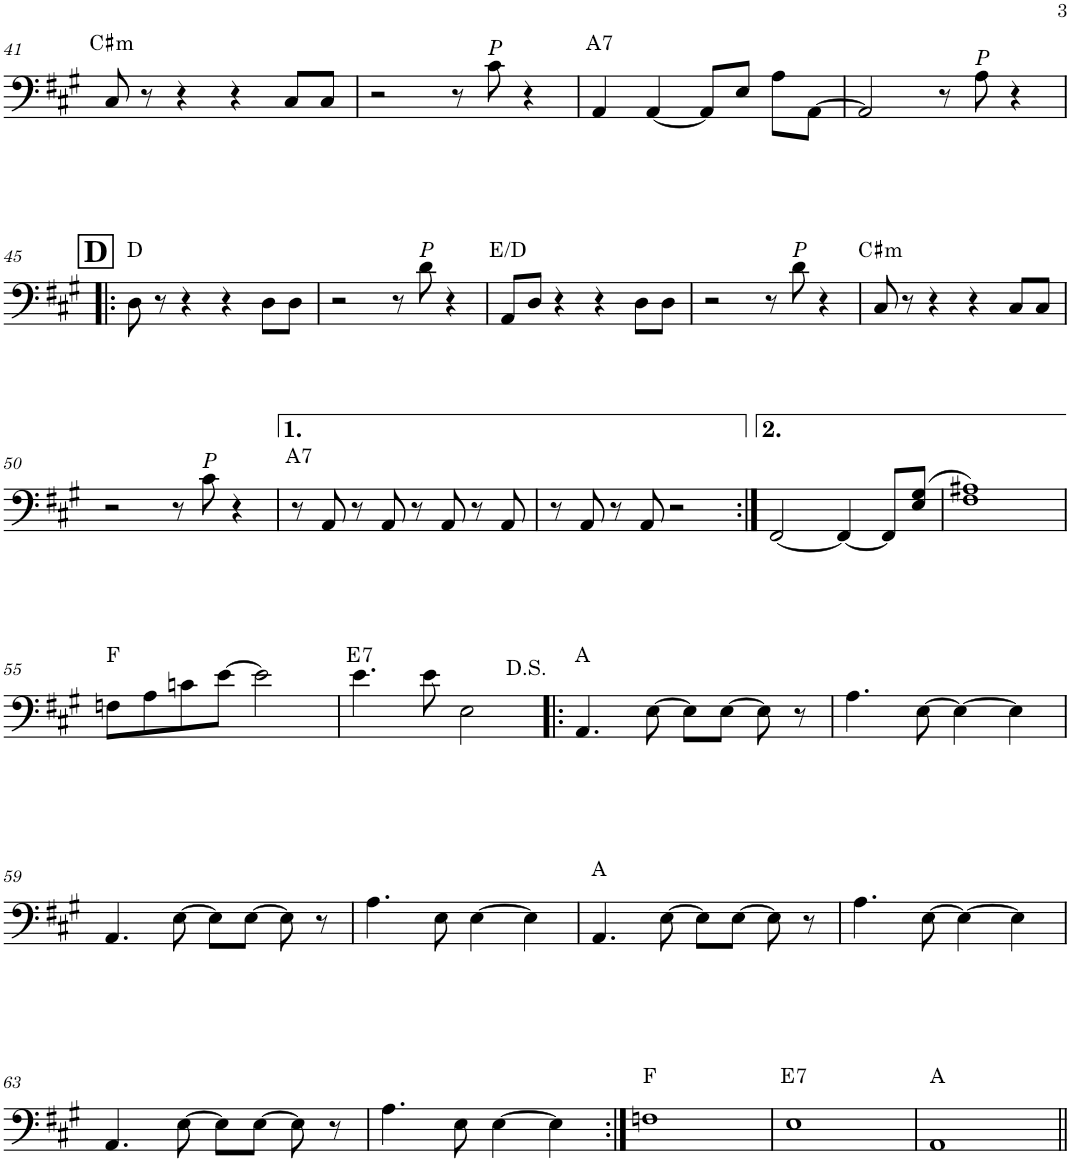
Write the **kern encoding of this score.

**kern	**harte
*part1	*part1
*staff1	*
*I"Acoustic Bass	*
*I'Bass	*
!!LO:PB:g=z
*clefF4	*
*Trd7c12	*
*k[f#c#g#]	*
*M4/4	*
=41	=41
!	!LO:H:kt=m
8C#/	C#:min
8r	.
4r	.
4r	.
8C#/L	.
8C#/J	.
=42	=42
2r	.
8r	.
!LO:TX:a:i:t=P	!
8c#\	.
4r	.
=43	=43
!	!LO:H:kt=7
4AA/	A:7
[4AA/	.
8AA/L]	.
8E/J	.
8A\L	.
[8AA\J	.
=44	=44
2AA/]	.
8r	.
!LO:TX:a:i:t=P	!
8A\	.
4r	.
!!LO:LB:g=z
!!LO:REH:place=s1:a:B:cj:fs=14:t=D
=45!|:	=45!|:
8D\	D:maj
8r	.
4r	.
4r	.
8D\L	.
8D\J	.
=46	=46
2r	.
8r	.
!LO:TX:a:i:t=P	!
8d\	.
4r	.
=47	=47
8AA/L	E:maj/b7
8D/J	.
4r	.
4r	.
8D\L	.
8D\J	.
=48	=48
2r	.
8r	.
!LO:TX:a:i:t=P	!
8d\	.
4r	.
=49	=49
!	!LO:H:kt=m
8C#/	C#:min
8r	.
4r	.
4r	.
8C#/L	.
8C#/J	.
!!LO:LB:g=z
=50	=50
2r	.
8r	.
!LO:TX:a:i:t=P	!
8c#\	.
4r	.
=51	=51
!	!LO:H:kt=7
8r	A:7
8AA/	.
8r	.
8AA/	.
8r	.
8AA/	.
8r	.
8AA/	.
=52	=52
8r	.
8AA/	.
8r	.
8AA/	.
2r	.
=53:|!	=53:|!
[2FF#/	.
4FF#/_	.
8FF#/L]	.
(8E/ 8G#/J	.
=54	=54
1F# 1A#X)	.
!!LO:LB:g=z
=55	=55
8Fn\L	F:maj
8A\	.
8cn\	.
[8e\J	.
2e\]	.
=56	=56
!	!LO:H:kt=7
4.e\	E:7
8e\	.
2E\	.
=57!|:	=57!|:
4.AA/	A:maj
[8E\	.
8E\L]	.
[8E\J	.
8E\]	.
8r	.
=58	=58
4.A\	.
[8E\	.
4E\_	.
4E\]	.
!!LO:LB:g=z
=59	=59
4.AA/	.
[8E\	.
8E\L]	.
[8E\J	.
8E\]	.
8r	.
=60	=60
4.A\	.
8E\	.
[4E\	.
4E\]	.
=61	=61
4.AA/	A:maj
[8E\	.
8E\L]	.
[8E\J	.
8E\]	.
8r	.
=62	=62
4.A\	.
[8E\	.
4E\_	.
4E\]	.
!!LO:LB:g=z
=63	=63
4.AA/	.
[8E\	.
8E\L]	.
[8E\J	.
8E\]	.
8r	.
=64	=64
4.A\	.
8E\	.
[4E\	.
4E\]	.
=65:|!	=65:|!
1Fn	F:maj
=66	=66
!	!LO:H:kt=7
1E	E:7
=67	=67
1AA	A:maj
=||	=||
*-	*-
